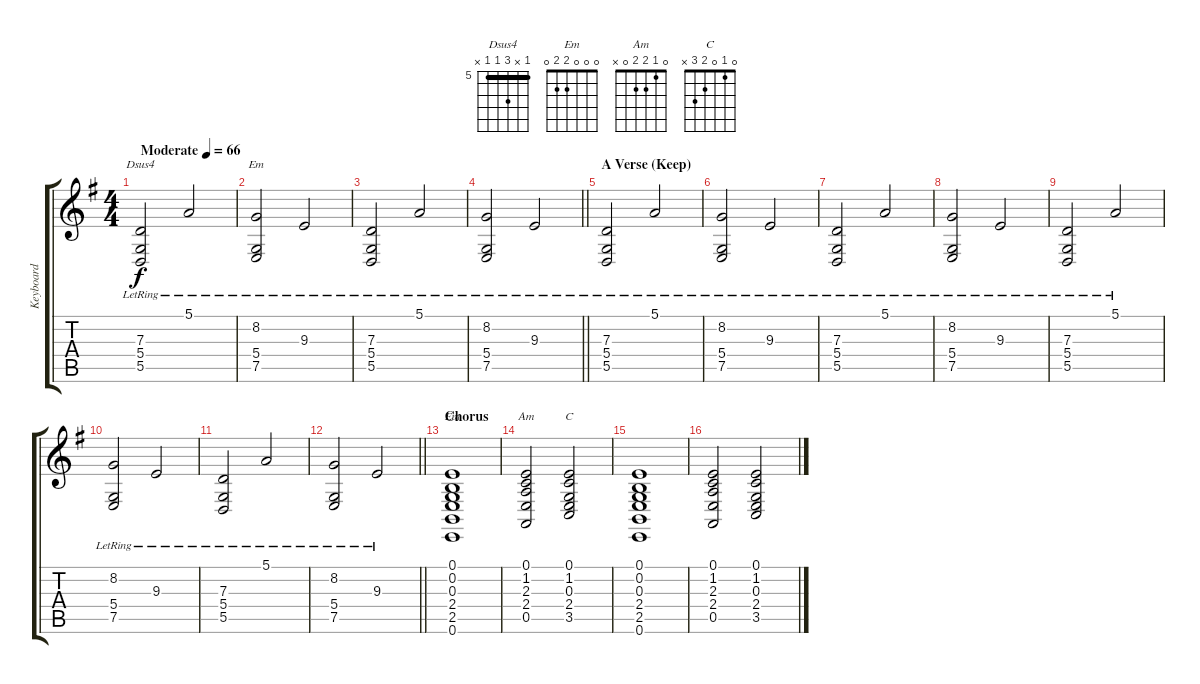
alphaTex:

\track ("Keyboard" "Keyboard") {instrument pad1newage}
\staff {score tabs}
\tuning (E4 B3 G3 D3 A2 E2) {hide}
\chord ("Dsus4" 5 x 7 5 5 x) {firstfret 5 barre 5}
\chord ("Em" x 8 9 5 7 x) {firstfret 5}
\chord ("Em" 0 0 0 2 2 0)
\chord ("Am" 0 1 2 2 0 x)
\chord ("C" 0 1 0 2 3 x)
\ts (4 4)
\tempo (66 "Moderate")
\clef g2
\ks eminor
(7.3 5.4{lr} 5.5).2{ch "Dsus4" dy f instrument pad1newage} 5.1{lr}.2 |
(8.2{lr} 5.4 7.5).2{ch "Em"} 9.3{lr}.2 |
(7.3 5.4{lr} 5.5).2 5.1{lr}.2 |
\barLineRight lightlight
(8.2{lr} 5.4 7.5).2 9.3{lr}.2 |
\section ("" "A Verse (Keep)")
(7.3 5.4{lr} 5.5).2 5.1{lr}.2 |
(8.2{lr} 5.4 7.5).2 9.3{lr}.2 |
(7.3 5.4{lr} 5.5).2 5.1{lr}.2 |
(8.2{lr} 5.4 7.5).2 9.3{lr}.2 |
(7.3 5.4{lr} 5.5).2 5.1{lr}.2 |
(8.2{lr} 5.4 7.5).2 9.3{lr}.2 |
(7.3 5.4{lr} 5.5).2 5.1{lr}.2 |
\barLineRight lightlight
(8.2{lr} 5.4 7.5).2 9.3{lr}.2 |
\section ("" "Chorus")
(0.1 0.2 0.3 2.4 2.5 0.6).1{ch "Em"} |
(0.1 1.2 2.3 2.4 0.5).2{ch "Am"} (0.1 1.2 0.3 2.4 3.5).2{ch "C"} |
(0.1 0.2 0.3 2.4 2.5 0.6).1 |
(0.1 1.2 2.3 2.4 0.5).2 (0.1 1.2 0.3 2.4 3.5).2
